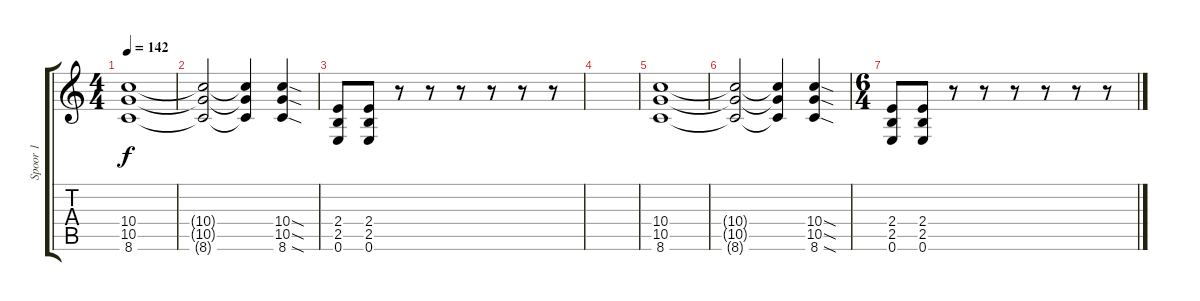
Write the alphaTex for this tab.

\track ("Spoor 1" "Spoor 1") {instrument distortionguitar}
\staff {score tabs}
\tuning (E4 B3 G3 D3 A2 E2) {hide}
\ts (4 4)
\tempo 142
\clef g2
\ks c
(10.4 10.5 8.6).1{dy f} |
(10.4{t} 10.5{t} 8.6{t}).2 (10.4{t} 10.5{t} 8.6{t}).4 (10.4{sod} 10.5{sod} 8.6{sod}).4 |
(2.4 2.5 0.6).8 (2.4 2.5 0.6).8 r.8 r.8 r.8 r.8 r.8 r.8 |
|
(10.4 10.5 8.6).1 |
(10.4{t} 10.5{t} 8.6{t}).2 (10.4{t} 10.5{t} 8.6{t}).4 (10.4{sod} 10.5{sod} 8.6{sod}).4 |
\ts (6 4)
(2.4 2.5 0.6).8 (2.4 2.5 0.6).8 r.8 r.8 r.8 r.8 r.8 r.8
